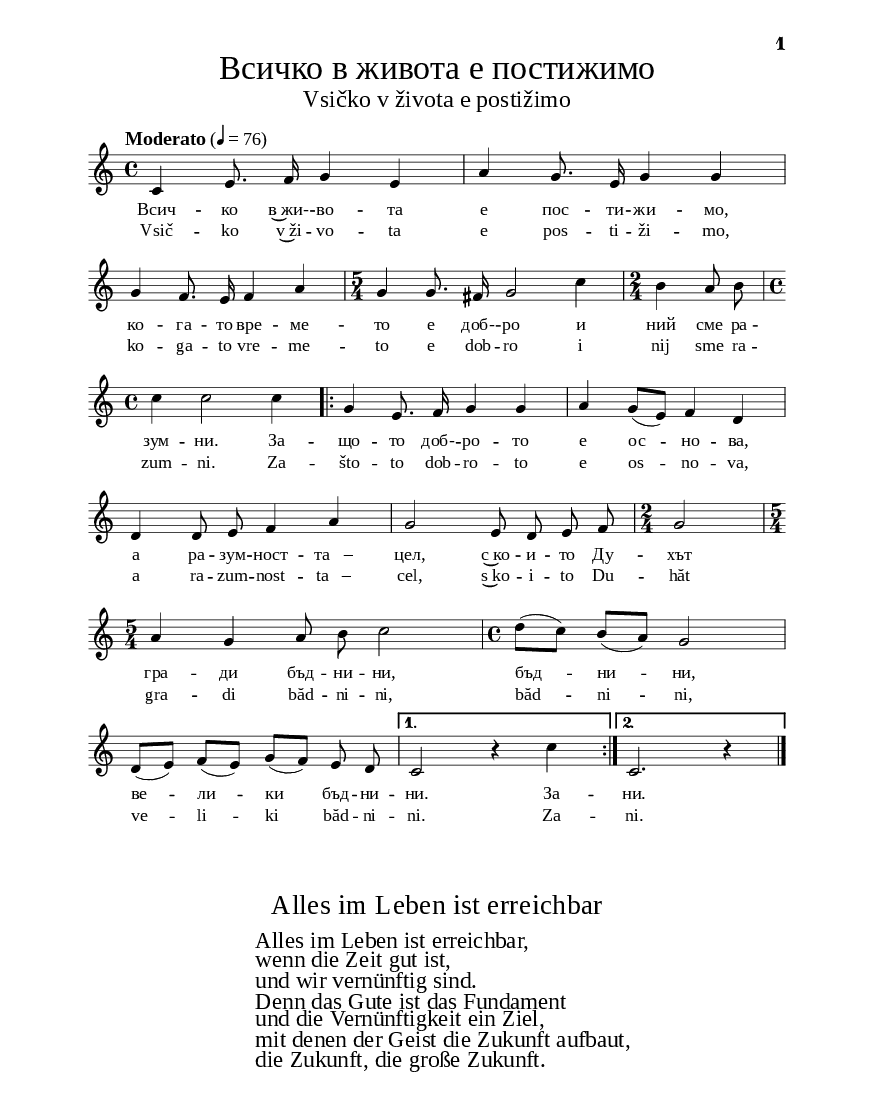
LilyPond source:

\version "2.24.3"

% include paper part and global functions
\include "include/globals.ily"

\bookpart {
  \label #'ref100
  \tocItem \markup "Всичко в живота е постижимо – Vsičko v života e postižimo"
  \include "include/bookpart-paper.ily"
  \score {
    \include "include/score-layout.ily"


    \new Voice \absolute  {
      \clef treble
      \key c \major
      \time 4/4
      \tempoFunc "Moderato" 4 "76"
      \autoBeamOff

      \autoBeamOff

      c'4 e'8. f'16 g'4 e' | a'4 g'8. e'16 g'4 g' \break |

      g'4 f'8. e'16 f'4 a' | \time 5/4  g'4 g'8. fis'16 g'2 c''4 | \time 2/4  b'4 a'8 b' \break |

      \time 4/4  c''4 c''2 c''4 \repeat volta 2 {
        g'4 e'8. f'16 g'4 g' | a'4 g'8 ( [e'] ) f'4 d' | \break

        d'4 d'8 e' f'4 a' g'2 e'8 d' e' f' | \time 2/4  g'2 | \break

        \time 5/4  a'4 g' a'8 b' c''2 | \time 4/4  d''8 [( c'' )] b' [( a' )] g'2 \break

        d'8  [( e' )] f' [( e' )] g' [( f' )] e' d'
      } \alternative { { | c'2 r4 c''4 | } {c'2. r4 } } \bar "|."
    }

    \addlyrics {
      Всич -- ко
      "в~жи-" -- во -- та е пос -- ти -- жи -- мо, ко --
      га -- то вре -- ме -- то е "доб-" -- ро и ний сме
      ра -- зум -- ни. За -- що -- то "доб-" -- ро -- то
      е ос -- но -- ва, а ра -- зум -- ност -- "та   –"
      цел, с~ко -- и -- то Ду -- хът гра -- ди бъд --
      ни -- ни, бъд -- ни -- ни, ве -- ли -- ки бъд --
      ни -- ни. За -- ни.
    }

    \addlyrics {
      Vsič -- ko
      v~ži -- vo -- ta e pos -- ti -- ži -- mo, ko --
      ga -- to vre -- me -- to e dob -- ro i nij sme
      ra -- zum -- ni. Za -- što -- to dob -- ro -- to
      e os -- no -- va, a ra -- zum -- nost -- "ta   –"
      cel, s~ko -- i -- to Du -- hăt gra -- di băd --
      ni -- ni, băd -- ni -- ni, ve -- li -- ki băd --
      ni -- ni. Za -- ni.
    }



    \header {
      title = \titleFunc "Всичко в живота е постижимо" "Vsičko v života e postižimo"
    }

    \midi{}

  } % score

  % \markup \dc-two "D.C." "con repitione"


  % include foreign translation(s) of the song

  \markup \vspace #3

  \version "2.24.4"

\markup \fill-line { \fontsize #deTitleFontSize "Alles im Leben ist erreichbar" }
\markup \null
\markup \null
\markup \abs-fontsize #11 {
     \fill-line {
  \override #`(baseline-skip . ,deCoupletBaselineSkip)

  \column { 
  \line { " "   Alles im Leben ist erreichbar, }

 \line { " " wenn die Zeit gut ist,  }

 \line { " " und wir vernünftig sind. }

 \line { " " Denn das Gute ist das Fundament  }

 \line { " " und die Vernünftigkeit ein Ziel,  }

 \line { " " mit denen der Geist die Zukunft aufbaut, }

 \line { " " die Zukunft, die große Zukunft. }
       
    }
     }
    
}


} % bookpart
